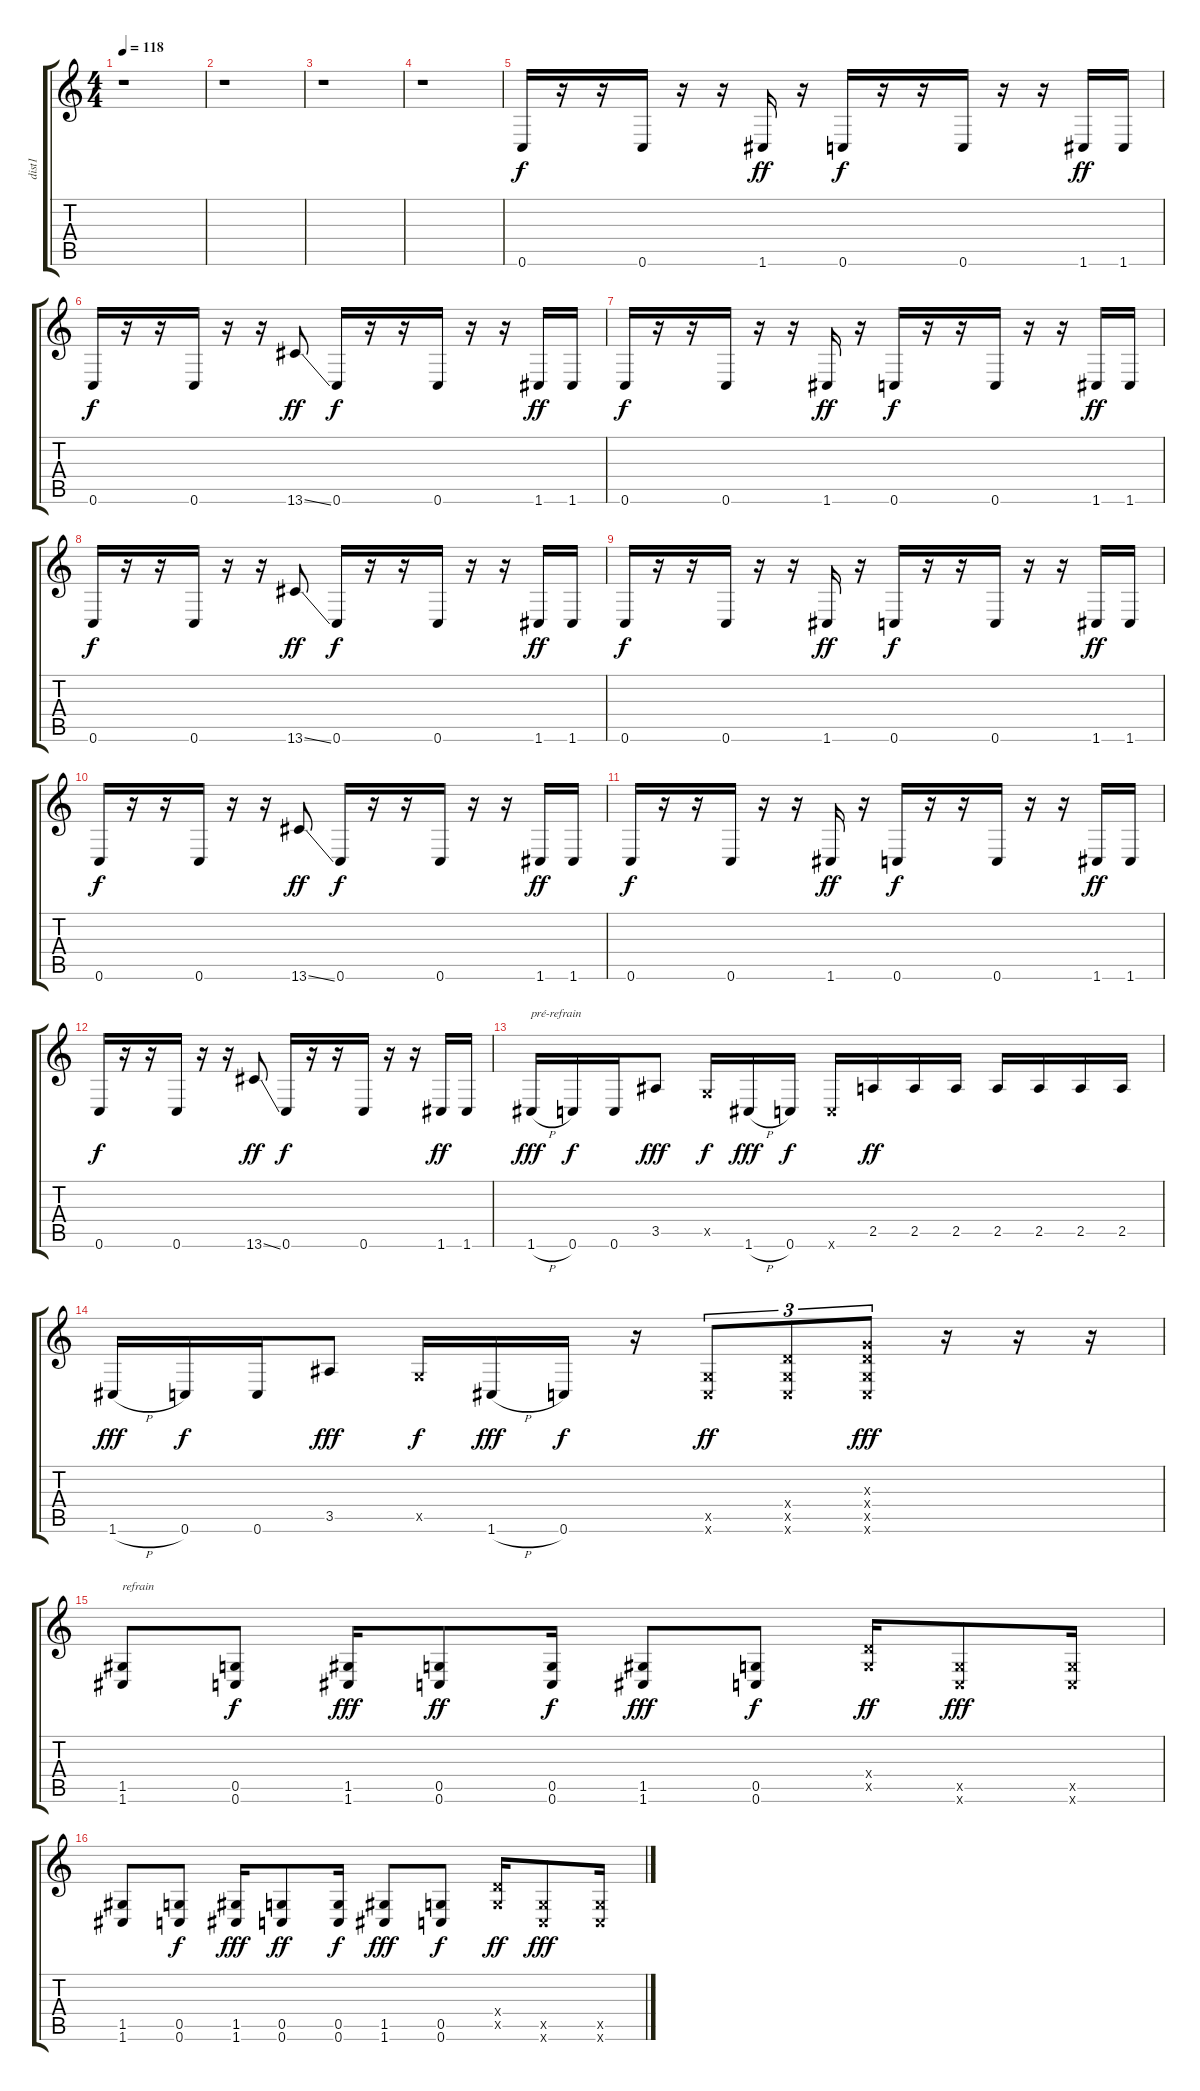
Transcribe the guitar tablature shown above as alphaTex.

\track ("dist1" "dist1") {instrument distortionguitar}
\staff {score tabs}
\tuning (E4 B3 G3 D3 G2 C2) {hide}
\ts (4 4)
\tempo 118
\clef g2
\ks c
r.1{dy f} |
r.1 |
r.1 |
r.1 |
0.6.16 r.16 r.16 0.6.16 r.16 r.16 1.6.16{dy ff} r.16 0.6.16{dy f} r.16 r.16 0.6.16 r.16 r.16 1.6.16{dy ff} 1.6.16 |
0.6.16{dy f} r.16 r.16 0.6.16 r.16 r.16 13.6{ss}.8{dy ff} 0.6.16{dy f} r.16 r.16 0.6.16 r.16 r.16 1.6.16{dy ff} 1.6.16 |
0.6.16{dy f} r.16 r.16 0.6.16 r.16 r.16 1.6.16{dy ff} r.16 0.6.16{dy f} r.16 r.16 0.6.16 r.16 r.16 1.6.16{dy ff} 1.6.16 |
0.6.16{dy f} r.16 r.16 0.6.16 r.16 r.16 13.6{ss}.8{dy ff} 0.6.16{dy f} r.16 r.16 0.6.16 r.16 r.16 1.6.16{dy ff} 1.6.16 |
0.6.16{dy f} r.16 r.16 0.6.16 r.16 r.16 1.6.16{dy ff} r.16 0.6.16{dy f} r.16 r.16 0.6.16 r.16 r.16 1.6.16{dy ff} 1.6.16 |
0.6.16{dy f} r.16 r.16 0.6.16 r.16 r.16 13.6{ss}.8{dy ff} 0.6.16{dy f} r.16 r.16 0.6.16 r.16 r.16 1.6.16{dy ff} 1.6.16 |
0.6.16{dy f} r.16 r.16 0.6.16 r.16 r.16 1.6.16{dy ff} r.16 0.6.16{dy f} r.16 r.16 0.6.16 r.16 r.16 1.6.16{dy ff} 1.6.16 |
0.6.16{dy f} r.16 r.16 0.6.16 r.16 r.16 13.6{ss}.8{dy ff} 0.6.16{dy f} r.16 r.16 0.6.16 r.16 r.16 1.6.16{dy ff} 1.6.16 |
1.6{h}.16{txt "pré-refrain" dy fff} 0.6.16{dy f} 0.6.16 3.5.8{dy fff} 0.5{x}.16{dy f} 1.6{h}.16{dy fff} 0.6.16{dy f} 0.6{x}.16 2.5.16{dy ff} 2.5.16 2.5.16 2.5.16 2.5.16 2.5.16 2.5.16 |
1.6{h}.16{dy fff} 0.6.16{dy f} 0.6.16 3.5.8{dy fff} 0.5{x}.16{dy f} 1.6{h}.16{dy fff} 0.6.16{dy f} r.16 (0.5{x} 0.6{x}).8{tu (3 2) dy ff} (0.4{x} 0.5{x} 0.6{x}).8{tu (3 2)} (0.3{x} 0.4{x} 0.5{x} 0.6{x}).8{tu (3 2) dy fff} r.16 r.16 r.16 |
(1.5 1.6).8{txt "refrain"} (0.5 0.6).8{dy f} (1.5 1.6).16{dy fff} (0.5 0.6).8{dy ff} (0.5 0.6).16{dy f} (1.5 1.6).8{dy fff} (0.5 0.6).8{dy f} (0.4{x} 0.5{x}).16{dy ff} (0.5{x} 0.6{x}).8{dy fff} (0.5{x} 0.6{x}).16 |
(1.5 1.6).8 (0.5 0.6).8{dy f} (1.5 1.6).16{dy fff} (0.5 0.6).8{dy ff} (0.5 0.6).16{dy f} (1.5 1.6).8{dy fff} (0.5 0.6).8{dy f} (0.4{x} 0.5{x}).16{dy ff} (0.5{x} 0.6{x}).8{dy fff} (0.5{x} 0.6{x}).16
